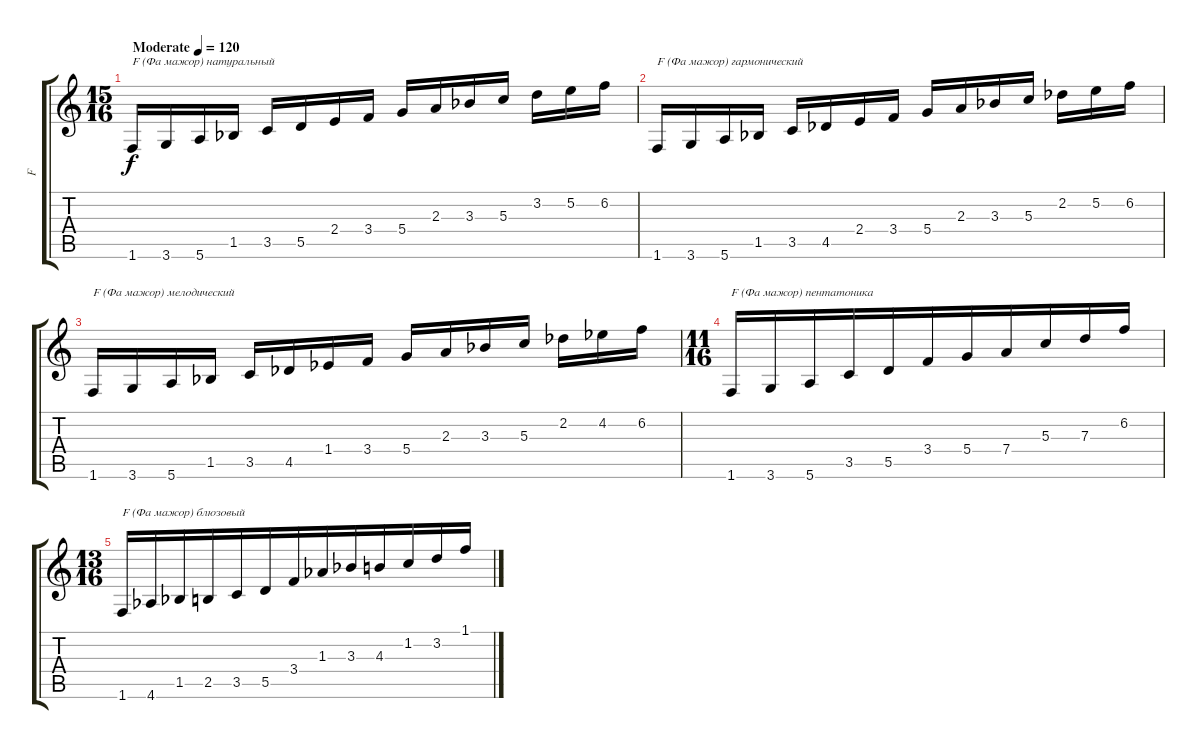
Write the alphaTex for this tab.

\track ("F" "F") {instrument acousticguitarsteel}
\staff {score tabs}
\tuning (E4 B3 G3 D3 A2 E2) {hide}
\ts (15 16)
\tempo (120 "Moderate")
\clef g2
\ks c
1.6.16{txt "F (Фа мажор) натуральный" dy f instrument acousticguitarsteel} 3.6.16 5.6.16 1.5{acc b}.16 3.5.16 5.5.16 2.4.16 3.4.16 5.4.16 2.3.16 3.3{acc b}.16 5.3.16 3.2.16 5.2.16 6.2.16 |
1.6.16{txt "F (Фа мажор) гармонический"} 3.6.16 5.6.16 1.5{acc b}.16 3.5.16 4.5{acc b}.16 2.4.16 3.4.16 5.4.16 2.3.16 3.3{acc b}.16 5.3.16 2.2{acc b}.16 5.2.16 6.2.16 |
1.6.16{txt "F (Фа мажор) мелодический"} 3.6.16 5.6.16 1.5{acc b}.16 3.5.16 4.5{acc b}.16 1.4{acc b}.16 3.4.16 5.4.16 2.3.16 3.3{acc b}.16 5.3.16 2.2{acc b}.16 4.2{acc b}.16 6.2.16 |
\ts (11 16)
1.6.16{txt "F (Фа мажор) пентатоника" beam merge} 3.6.16{beam merge} 5.6.16{beam merge} 3.5.16{beam merge} 5.5.16 3.4.16{beam merge} 5.4.16{beam merge} 7.4.16{beam merge} 5.3.16{beam merge} 7.3.16{beam merge} 6.2.16 |
\ts (13 16)
1.6.16{txt "F (Фа мажор) блюзовый" beam merge} 4.6{acc b}.16{beam merge} 1.5{acc b}.16{beam merge} 2.5.16{beam merge} 3.5.16{beam merge} 5.5.16 3.4.16{beam merge} 1.3{acc b}.16{beam merge} 3.3{acc b}.16{beam merge} 4.3.16{beam merge} 1.2.16{beam merge} 3.2.16{beam merge} 1.1.16
